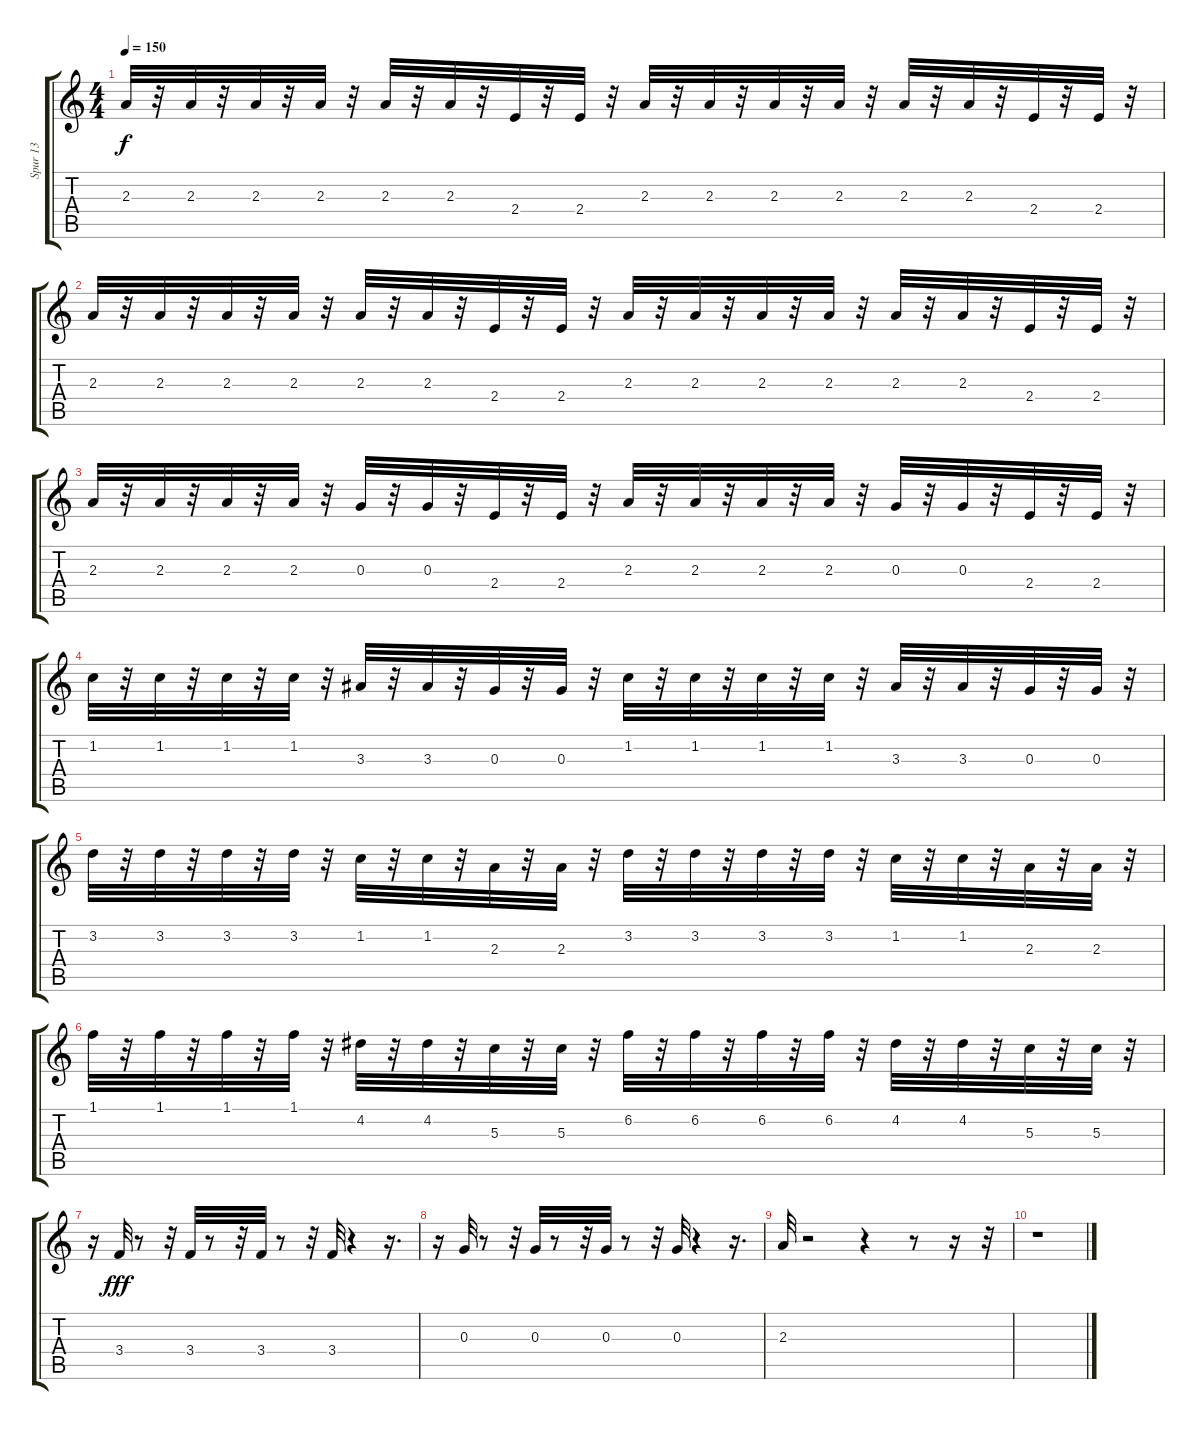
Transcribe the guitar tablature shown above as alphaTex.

\track ("Spur 13" "Spur 13") {instrument synthbass1}
\staff {score tabs}
\tuning (E4 B3 G3 D3 A2 E2) {hide}
\ts (4 4)
\tempo 150
\clef g2
\ks c
2.3.32{dy f} r.32 2.3.32 r.32 2.3.32 r.32 2.3.32 r.32 2.3.32 r.32 2.3.32 r.32 2.4.32 r.32 2.4.32 r.32 2.3.32 r.32 2.3.32 r.32 2.3.32 r.32 2.3.32 r.32 2.3.32 r.32 2.3.32 r.32 2.4.32 r.32 2.4.32 r.32 |
2.3.32 r.32 2.3.32 r.32 2.3.32 r.32 2.3.32 r.32 2.3.32 r.32 2.3.32 r.32 2.4.32 r.32 2.4.32 r.32 2.3.32 r.32 2.3.32 r.32 2.3.32 r.32 2.3.32 r.32 2.3.32 r.32 2.3.32 r.32 2.4.32 r.32 2.4.32 r.32 |
2.3.32 r.32 2.3.32 r.32 2.3.32 r.32 2.3.32 r.32 0.3.32 r.32 0.3.32 r.32 2.4.32 r.32 2.4.32 r.32 2.3.32 r.32 2.3.32 r.32 2.3.32 r.32 2.3.32 r.32 0.3.32 r.32 0.3.32 r.32 2.4.32 r.32 2.4.32 r.32 |
1.2.32 r.32 1.2.32 r.32 1.2.32 r.32 1.2.32 r.32 3.3.32 r.32 3.3.32 r.32 0.3.32 r.32 0.3.32 r.32 1.2.32 r.32 1.2.32 r.32 1.2.32 r.32 1.2.32 r.32 3.3.32 r.32 3.3.32 r.32 0.3.32 r.32 0.3.32 r.32 |
3.2.32 r.32 3.2.32 r.32 3.2.32 r.32 3.2.32 r.32 1.2.32 r.32 1.2.32 r.32 2.3.32 r.32 2.3.32 r.32 3.2.32 r.32 3.2.32 r.32 3.2.32 r.32 3.2.32 r.32 1.2.32 r.32 1.2.32 r.32 2.3.32 r.32 2.3.32 r.32 |
1.1.32 r.32 1.1.32 r.32 1.1.32 r.32 1.1.32 r.32 4.2.32 r.32 4.2.32 r.32 5.3.32 r.32 5.3.32 r.32 6.2.32 r.32 6.2.32 r.32 6.2.32 r.32 6.2.32 r.32 4.2.32 r.32 4.2.32 r.32 5.3.32 r.32 5.3.32 r.32 |
r.16 3.4.32{dy fff} r.8 r.32 3.4.32 r.8 r.32 3.4.32 r.8 r.32 3.4.32 r.4 r.16{d} |
r.16 0.3.32 r.8 r.32 0.3.32 r.8 r.32 0.3.32 r.8 r.32 0.3.32 r.4 r.16{d} |
2.3.32 r.2 r.4 r.8 r.16 r.32 |
r.1
